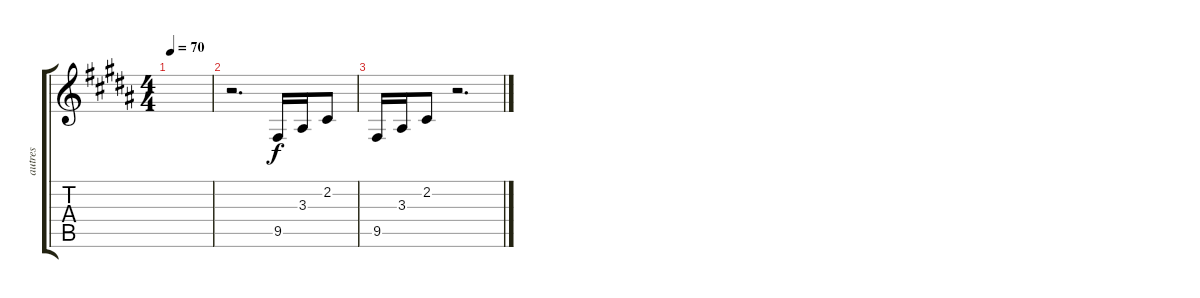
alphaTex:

\track ("autres" "autres") {instrument stringensemble1}
\staff {score tabs}
\tuning (E4 B3 G3 D3 A2 E2) {hide}
\ts (4 4)
\tempo 70
\clef g2
\ks g#minor
|
r.2{d} 9.5.16 3.3.16 2.2.8 |
9.5.16 3.3.16 2.2.8 r.2{d}
